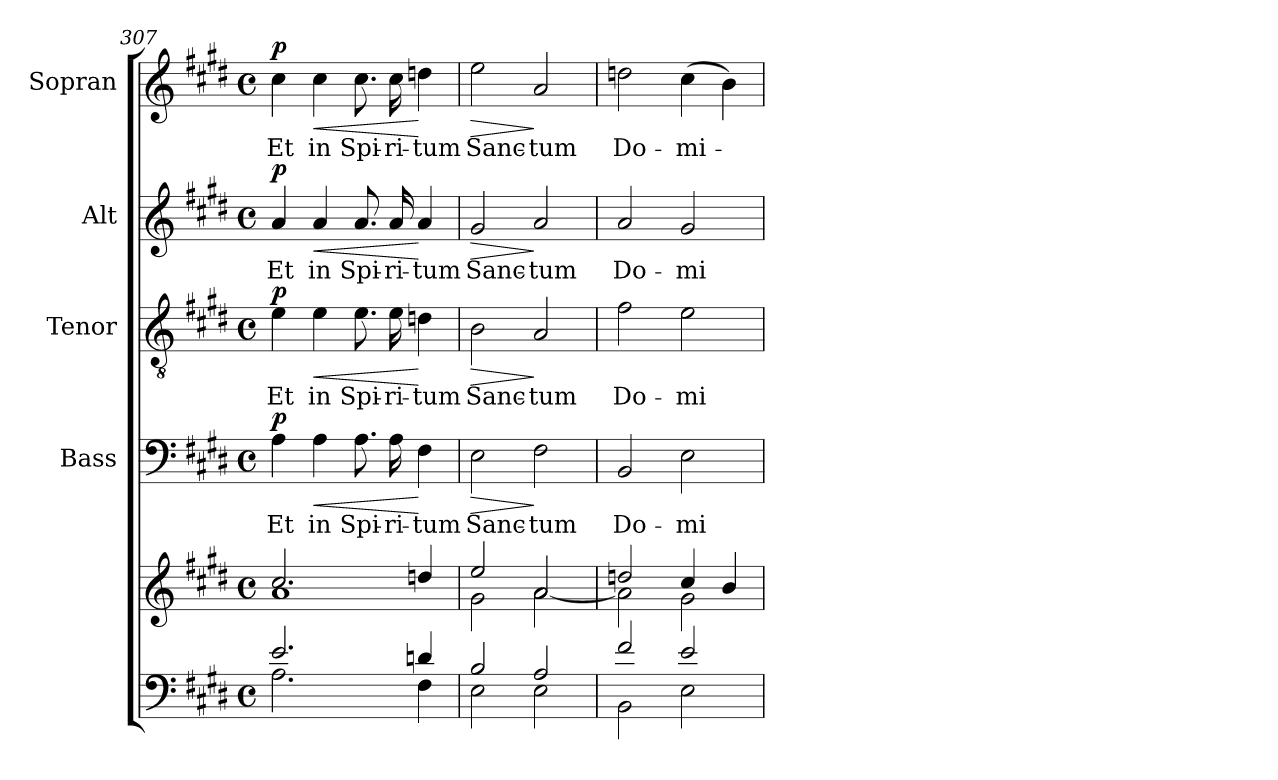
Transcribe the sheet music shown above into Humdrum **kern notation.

**kern	**kern	**kern	**text	**dynam	**kern	**text	**dynam	**kern	**text	**dynam	**kern	**text	**dynam
*part5	*part5	*part4	*part4	*part4	*part3	*part3	*part3	*part2	*part2	*part2	*part1	*part1	*part1
*staff6	*staff5	*staff4	*staff4	*staff4	*staff3	*staff3	*staff3	*staff2	*staff2	*staff2	*staff1	*staff1	*staff1
*	*	*I"Bass	*	*	*I"Tenor	*	*	*I"Alt	*	*	*I"Sopran	*	*
*	*	*I'B.	*	*	*I'T.	*	*	*I'A.	*	*	*I'S.	*	*
*clefF4	*clefG2	*clefF4	*	*	*clefGv2	*	*	*clefG2	*	*	*clefG2	*	*
*k[f#c#g#d#]	*k[f#c#g#d#]	*k[f#c#g#d#]	*	*	*k[f#c#g#d#]	*	*	*k[f#c#g#d#]	*	*	*k[f#c#g#d#]	*	*
*E:	*E:	*E:	*	*	*E:	*	*	*E:	*	*	*E:	*	*
*M4/4	*M4/4	*M4/4	*	*	*M4/4	*	*	*M4/4	*	*	*M4/4	*	*
*met(c)	*met(c)	*met(c)	*	*	*met(c)	*	*	*met(c)	*	*	*met(c)	*	*
=307	=307	=307	=307	=307	=307	=307	=307	=307	=307	=307	=307	=307	=307
*^	*^	*	*	*	*	*	*	*	*	*	*	*	*
!	!	!	!	!	!LO:LY:b	!LO:DY:a	!	!LO:LY:b	!LO:DY:a	!	!LO:LY:b	!LO:DY:a	!	!LO:LY:b	!LO:DY:a
2.e/	2.A\	2.cc#/	1a	4A\	Et	p	4e\	Et	p	4a/	Et	p	4cc#\	Et	p
!	!	!	!	!	!LO:LY:b	!LO:HP:b	!	!LO:LY:b	!LO:HP:b	!	!LO:LY:b	!LO:HP:b	!	!LO:LY:b	!LO:HP:b
.	.	.	.	4A\	in	<	4e\	in	<	4a/	in	<	4cc#\	in	<
!	!	!	!	!	!LO:LY:b	!	!	!LO:LY:b	!	!	!LO:LY:b	!	!	!LO:LY:b	!
.	.	.	.	8.A\	Spi-	.	8.e\	Spi-	.	8.a/	Spi-	.	8.cc#\	Spi-	.
!	!	!	!	!	!LO:LY:b	!	!	!LO:LY:b	!	!	!LO:LY:b	!	!	!LO:LY:b	!
.	.	.	.	16A\	-ri-	.	16e\	-ri-	.	16a/	-ri-	.	16cc#\	-ri-	.
!	!	!	!	!	!LO:LY:b	!	!	!LO:LY:b	!	!	!LO:LY:b	!	!	!LO:LY:b	!
4dn/	4F#\	4ddn/	.	4F#\	-tum	[	4dn\	-tum	[	4a/	-tum	[	4ddn\	-tum	[
=308	=308	=308	=308	=308	=308	=308	=308	=308	=308	=308	=308	=308	=308	=308	=308
!	!	!	!	!	!LO:LY:b	!LO:HP:b	!	!LO:LY:b	!LO:HP:b	!	!LO:LY:b	!LO:HP:b	!	!LO:LY:b	!LO:HP:b
2B/	2E\	2ee/	2g#\	2E\	Sanc-	>	2B\	Sanc-	>	2g#/	Sanc-	>	2ee\	Sanc-	>
!	!	!	!	!	!LO:LY:b	!	!	!LO:LY:b	!	!	!LO:LY:b	!	!	!LO:LY:b	!
2A/	2E\	2a/	[<2a\	2F#\	-tum	]	2A/	-tum	]	2a/	-tum	]	2a/	-tum	]
=309	=309	=309	=309	=309	=309	=309	=309	=309	=309	=309	=309	=309	=309	=309	=309
!	!	!	!	!	!LO:LY:b	!	!	!LO:LY:b	!	!	!LO:LY:b	!	!	!LO:LY:b	!
2f#/	2BB\	2ddn/	2a\]	2BB/	Do-	.	2f#\	Do-	.	2a/	Do-	.	2ddn\	Do-	.
!	!	!	!	!	!LO:LY:b	!	!	!LO:LY:b	!	!	!LO:LY:b	!	!	!LO:LY:b	!
2e/	2E\	4cc#/	2g#\	2E\	-mi-	.	2e\	-mi-	.	2g#/	-mi-	.	(>4cc#\	-mi-	.
.	.	4b/	.	.	.	.	.	.	.	.	.	.	4b\)	.	.
*v	*v	*	*	*	*	*	*	*	*	*	*	*	*	*	*
*	*v	*v	*	*	*	*	*	*	*	*	*	*	*	*
=	=	=	=	=	=	=	=	=	=	=	=	=	=
*-	*-	*-	*-	*-	*-	*-	*-	*-	*-	*-	*-	*-	*-
